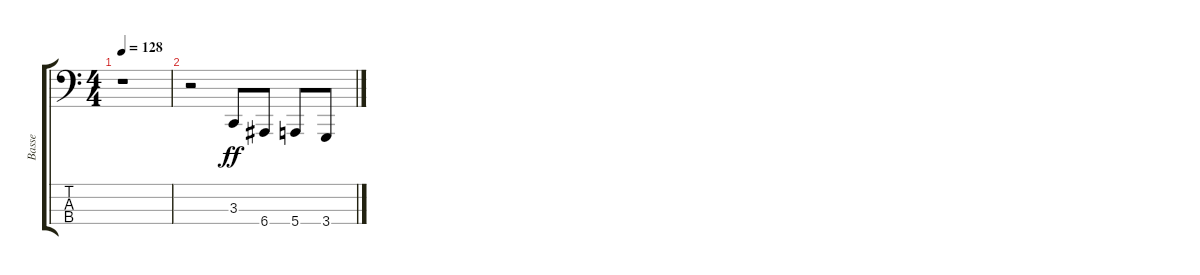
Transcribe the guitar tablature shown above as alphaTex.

\track ("Basse" "Basse") {instrument electricbasspick}
\staff {score tabs}
\tuning (G1 D1 A0 E0) {hide}
\ts (4 4)
\tempo 128
\clef f4
\ks c
r.1{dy ff} |
r.2 3.3.8 6.4.8 5.4.8 3.4.8
